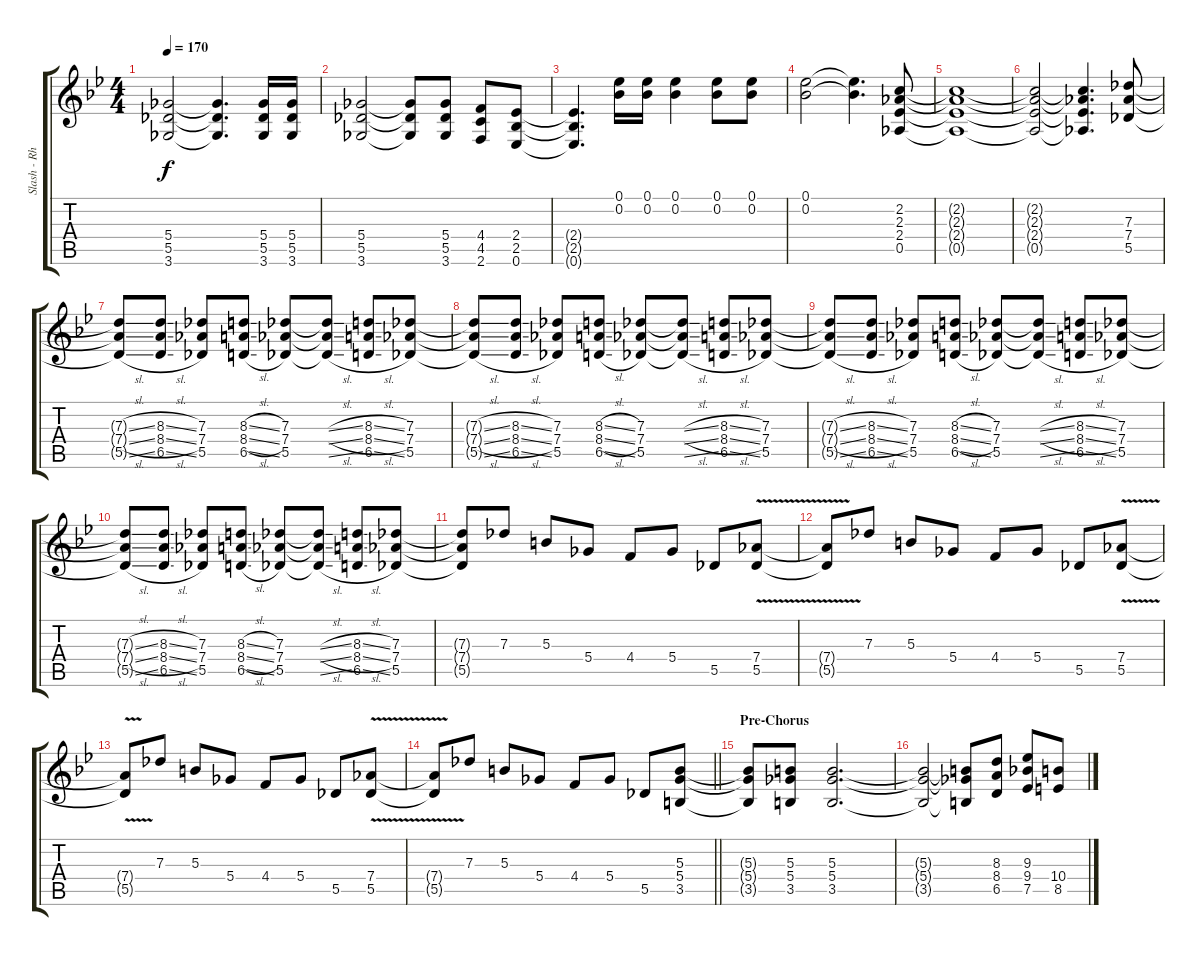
\track ("Slash - Rhytm Guitar" "Slash - Rh") {instrument distortionguitar}
\staff {score tabs}
\tuning (Eb4 Bb3 Gb3 Db3 Ab2 Eb2) {hide}
\ts (4 4)
\tempo 170
\clef g2
\ks bb
(5.4{t} 5.5{t} 3.6{t}).2{dy f} (5.4{t} 5.5{t} 3.6{t}).4{d} (5.4 5.5 3.6).16 (5.4 5.5 3.6).16 |
(5.4 5.5 3.6).2 (5.4{t} 5.5{t} 3.6{t}).8 (5.4 5.5 3.6).8 (4.4 4.5 2.6).8 (2.4 2.5 0.6).8 |
(2.4{t} 2.5{t} 0.6{t}).4{d} (0.1 0.2).16 (0.1 0.2).16 (0.1 0.2).4 (0.1 0.2).8 (0.1 0.2).8 |
(0.1 0.2).2 (0.1{t} 0.2{t}).4{d} (2.2 2.3 2.4 0.5).8 |
(2.2{t} 2.3{t} 2.4{t} 0.5{t}).1 |
(2.2{t} 2.3{t} 2.4{t} 0.5{t}).2 (2.2{t} 2.3{t} 2.4{t} 0.5{t}).4{d} (7.3 7.4 5.5).8 |
(7.3{sl t} 7.4{sl t} 5.5{sl t}).8 (8.3{sl} 8.4{sl} 6.5{sl}).8 (7.3 7.4 5.5).8 (8.3{sl} 8.4{sl} 6.5{sl}).8 (7.3 7.4 5.5).8 (7.3{sl t} 7.4{sl t} 5.5{sl t}).8 (8.3{sl} 8.4{sl} 6.5{sl}).8 (7.3 7.4 5.5).8 |
(7.3{sl t} 7.4{sl t} 5.5{sl t}).8 (8.3{sl} 8.4{sl} 6.5{sl}).8 (7.3 7.4 5.5).8 (8.3{sl} 8.4{sl} 6.5{sl}).8 (7.3 7.4 5.5).8 (7.3{sl t} 7.4{sl t} 5.5{sl t}).8 (8.3{sl} 8.4{sl} 6.5{sl}).8 (7.3 7.4 5.5).8 |
(7.3{sl t} 7.4{sl t} 5.5{sl t}).8 (8.3{sl} 8.4{sl} 6.5{sl}).8 (7.3 7.4 5.5).8 (8.3{sl} 8.4{sl} 6.5{sl}).8 (7.3 7.4 5.5).8 (7.3{sl t} 7.4{sl t} 5.5{sl t}).8 (8.3{sl} 8.4{sl} 6.5{sl}).8 (7.3 7.4 5.5).8 |
(7.3{sl t} 7.4{sl t} 5.5{sl t}).8 (8.3{sl} 8.4{sl} 6.5{sl}).8 (7.3 7.4 5.5).8 (8.3{sl} 8.4{sl} 6.5{sl}).8 (7.3 7.4 5.5).8 (7.3{sl t} 7.4{sl t} 5.5{sl t}).8 (8.3{sl} 8.4{sl} 6.5{sl}).8 (7.3 7.4 5.5).8 |
(7.3{t} 7.4{t} 5.5{t}).8 7.3.8 5.3.8 5.4.8 4.4.8 5.4.8 5.5.8 (7.4{v} 5.5{v}).8 |
(7.4{t} 5.5{t}).8 7.3.8 5.3.8 5.4.8 4.4.8 5.4.8 5.5.8 (7.4{v} 5.5{v}).8 |
(7.4{t} 5.5{t}).8 7.3.8 5.3.8 5.4.8 4.4.8 5.4.8 5.5.8 (7.4{v} 5.5{v}).8 |
\barLineRight lightlight
(7.4{t} 5.5{t}).8 7.3.8 5.3.8 5.4.8 4.4.8 5.4.8 5.5.8 (5.3 5.4 3.5).8 |
\section ("" "Pre-Chorus")
(5.3{t} 5.4{t} 3.5{t}).8 (5.3 5.4 3.5).8 (5.3 5.4 3.5).2{d} |
(5.3{t} 5.4{t} 3.5{t}).2 (5.3{t} 5.4{t} 3.5{t}).8 (8.3 8.4 6.5).8 (9.3 9.4 7.5).8 (10.4 8.5).8
